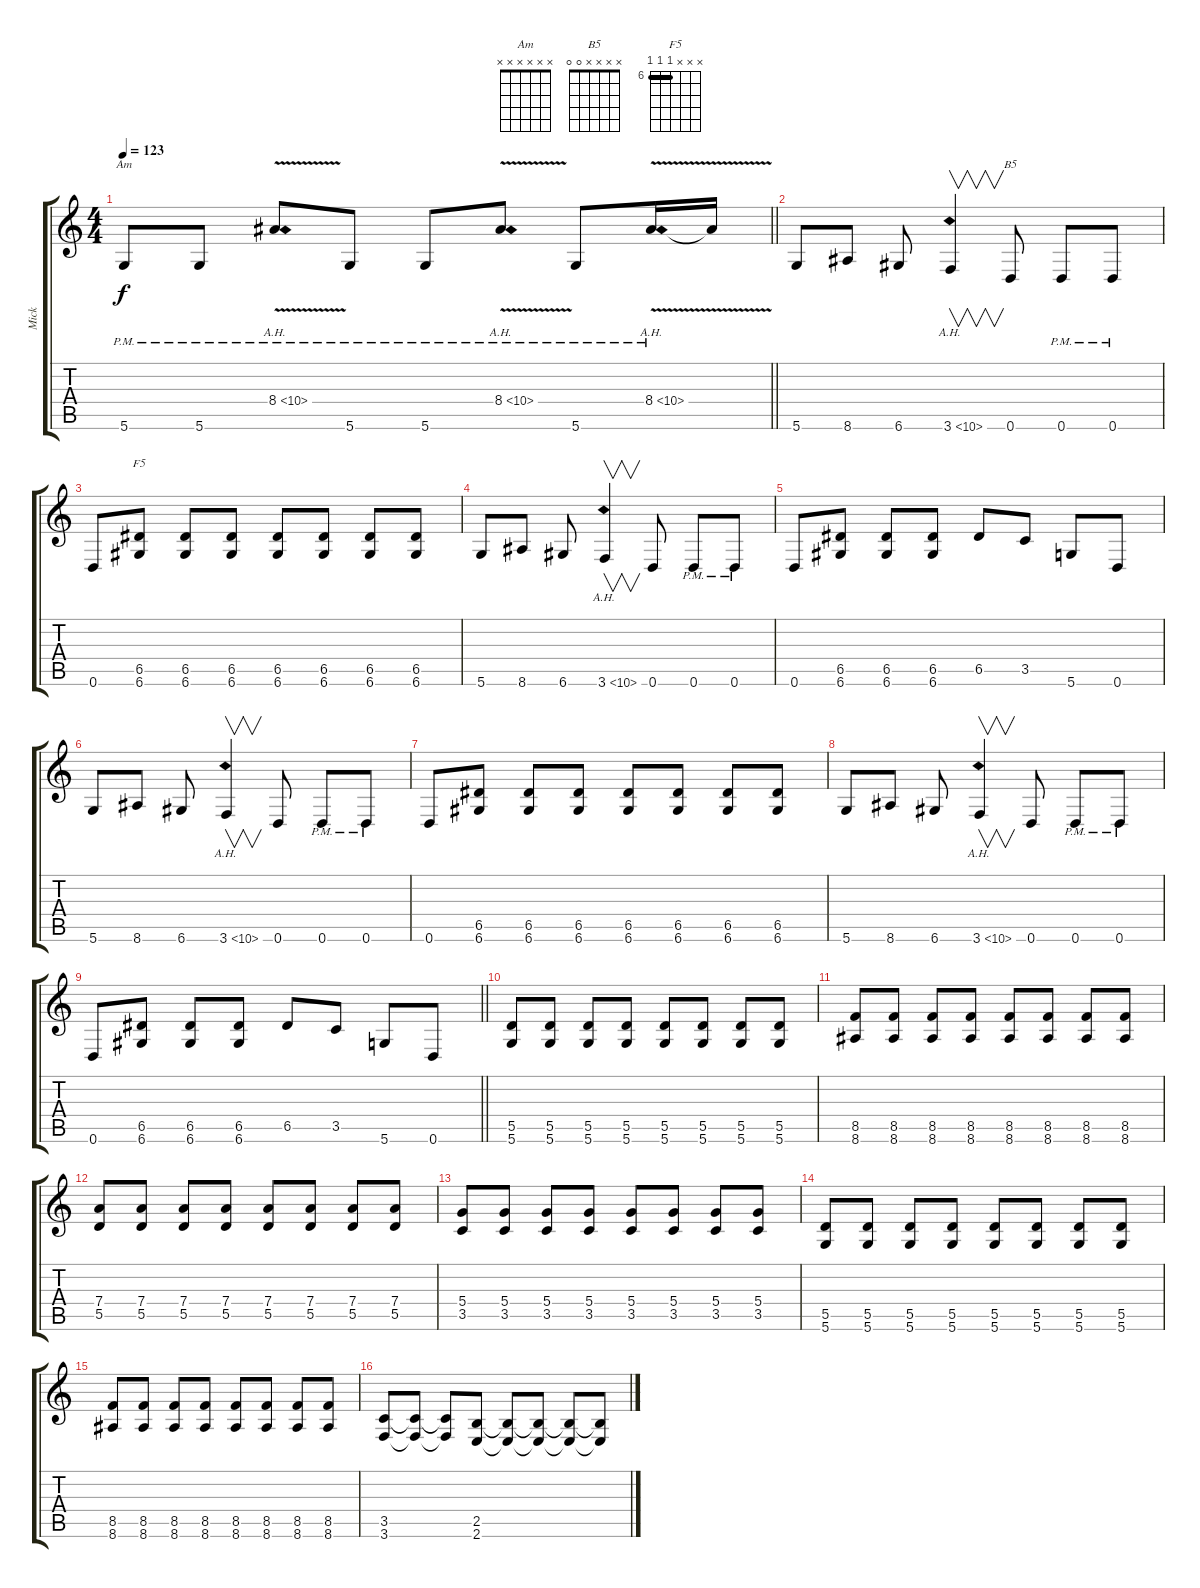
\track ("Mick" "Mick") {instrument distortionguitar}
\staff {score tabs}
\tuning (E4 A3 G3 D3 A2 D2) {hide}
\chord ("Am" x x x x x x)
\chord ("B5" x x x x 0 0)
\chord ("F5" x x x 6 6 6) {firstfret 6 barre 6}
\ts (4 4)
\tempo 123
\clef g2
\barLineRight lightlight
\ks c
5.6{pm}.8{ch "Am" dy f} 5.6{pm}.8 8.4{ah 2 v pm}.8 5.6{pm}.8 5.6{pm}.8 8.4{ah 2 v pm}.8 5.6{pm}.8 8.4{ah 2 v pm}.16 8.4{t}.16 |
5.6.8 8.6.8 6.6.8 3.6{ah 7}.4{v} 0.6.8{ch "B5"} 0.6{pm}.8 0.6{pm}.8 |
0.6.8 (6.5 6.6).8{ch "F5"} (6.5 6.6).8 (6.5 6.6).8 (6.5 6.6).8 (6.5 6.6).8 (6.5 6.6).8 (6.5 6.6).8 |
5.6.8 8.6.8 6.6.8 3.6{ah 7}.4{v} 0.6.8 0.6{pm}.8 0.6{pm}.8 |
0.6.8 (6.5 6.6).8 (6.5 6.6).8 (6.5 6.6).8 6.5.8 3.5.8 5.6.8 0.6.8 |
5.6.8 8.6.8 6.6.8 3.6{ah 7}.4{v} 0.6.8 0.6{pm}.8 0.6{pm}.8 |
0.6.8 (6.5 6.6).8 (6.5 6.6).8 (6.5 6.6).8 (6.5 6.6).8 (6.5 6.6).8 (6.5 6.6).8 (6.5 6.6).8 |
5.6.8 8.6.8 6.6.8 3.6{ah 7}.4{v} 0.6.8 0.6{pm}.8 0.6{pm}.8 |
\barLineRight lightlight
0.6.8 (6.5 6.6).8 (6.5 6.6).8 (6.5 6.6).8 6.5.8 3.5.8 5.6.8 0.6.8 |
(5.5 5.6).8 (5.5 5.6).8 (5.5 5.6).8 (5.5 5.6).8 (5.5 5.6).8 (5.5 5.6).8 (5.5 5.6).8 (5.5 5.6).8 |
(8.5 8.6).8 (8.5 8.6).8 (8.5 8.6).8 (8.5 8.6).8 (8.5 8.6).8 (8.5 8.6).8 (8.5 8.6).8 (8.5 8.6).8 |
(7.4 5.5).8 (7.4 5.5).8 (7.4 5.5).8 (7.4 5.5).8 (7.4 5.5).8 (7.4 5.5).8 (7.4 5.5).8 (7.4 5.5).8 |
(5.4 3.5).8 (5.4 3.5).8 (5.4 3.5).8 (5.4 3.5).8 (5.4 3.5).8 (5.4 3.5).8 (5.4 3.5).8 (5.4 3.5).8 |
(5.5 5.6).8 (5.5 5.6).8 (5.5 5.6).8 (5.5 5.6).8 (5.5 5.6).8 (5.5 5.6).8 (5.5 5.6).8 (5.5 5.6).8 |
(8.5 8.6).8 (8.5 8.6).8 (8.5 8.6).8 (8.5 8.6).8 (8.5 8.6).8 (8.5 8.6).8 (8.5 8.6).8 (8.5 8.6).8 |
(3.5 3.6).8 (3.5{t} 3.6{t}).8 (3.5{t} 3.6{t}).8 (2.5 2.6).8 (2.5{t} 2.6{t}).8 (2.5{t} 2.6{t}).8 (2.5{t} 2.6{t}).8 (2.5{t} 2.6{t}).8
